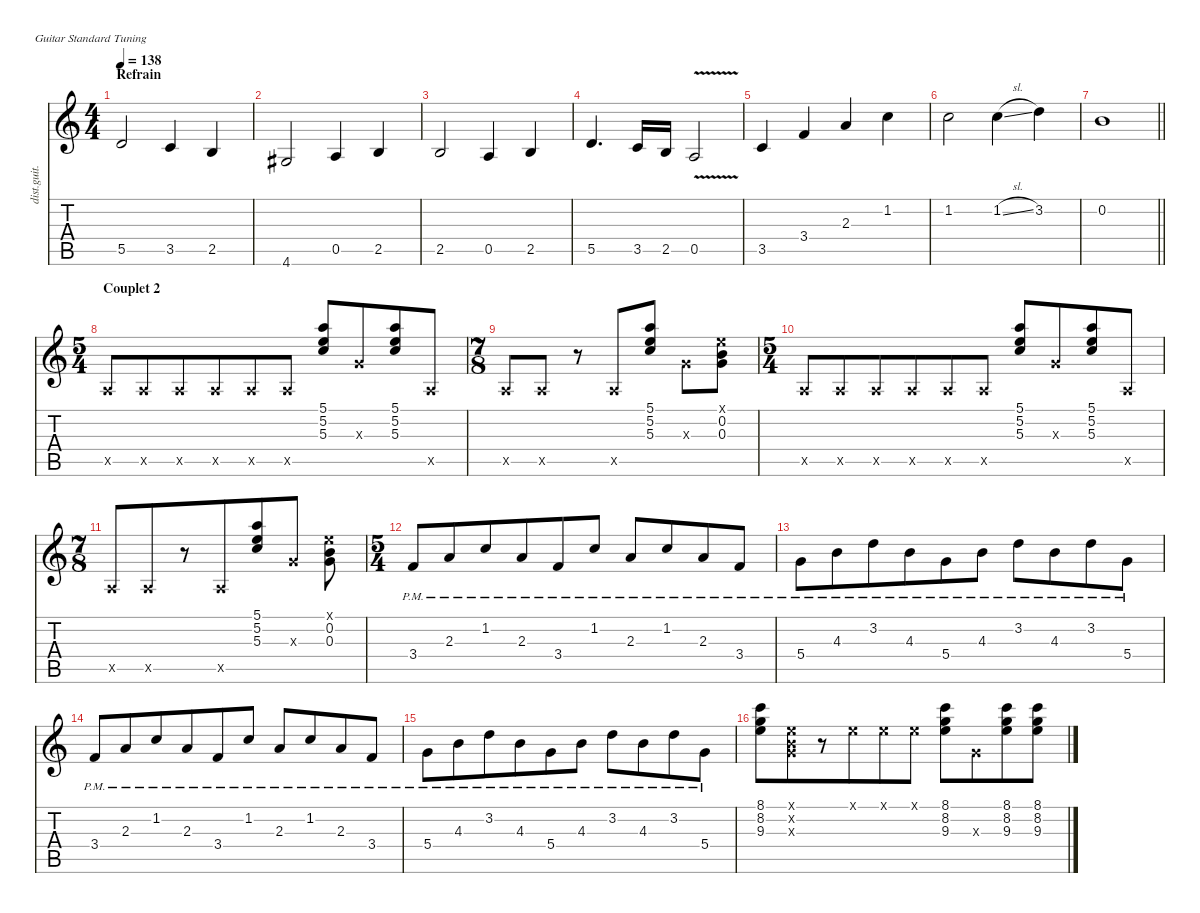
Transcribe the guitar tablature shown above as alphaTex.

\defaultSystemsLayout 4
\hideDynamics
\bracketExtendMode nobrackets
\track ("Sylvain" "dist.guit.") {instrument distortionguitar}
\staff {score tabs}
\tuning (E4 B3 G3 D3 A2 E2)
\ts (4 4)
\beaming (8 2 2 2 2)
\section ("" "Refrain")
\tempo 138
\clef g2
\ks aminor
5.5.2{dy f beam Up} 3.5.4{beam Up} 2.5.4{beam Up} |
4.6{acc #}.2{beam Up} 0.5.4{beam Up} 2.5.4{beam Up} |
2.5.2{beam Up} 0.5.4{beam Up} 2.5.4{beam Up} |
5.5.4{d beam Up} 3.5.16{beam Up} 2.5.16{beam Up} 0.5{v}.2{beam Up} |
3.5.4{beam Up} 3.4.4{beam Up} 2.3.4{beam Up} 1.2.4{beam Down} |
1.2.2{beam Down} 1.2{sl}.4{beam Down} 3.2.4{beam Down} |
\barLineRight lightlight
0.2.1{beam Down} |
\ts (5 4)
\beaming (8 6 4)
\section ("" "Couplet 2")
0.5{x}.8{beam Up} 0.5{x}.8{beam Up} 0.5{x}.8{beam Up} 0.5{x}.8{beam Up} 0.5{x}.8{beam Up} 0.5{x}.8{beam Up} (5.3 5.2 5.1).8{beam Up} 0.3{x}.8{beam Up} (5.3 5.1 5.2).8{beam Up} 0.5{x}.8{beam Up} |
\ts (7 8)
\beaming (8 3 2 2)
0.5{x}.8{beam Up} 0.5{x}.8{beam Up} r.8{beam Up} 0.5{x}.8{beam Up} (5.3 5.2 5.1).8{beam Up} 0.3{x}.8{beam Down} (0.3 0.1{x} 0.2).8{beam Down} |
\ts (5 4)
\beaming (8 6 4)
0.5{x}.8{beam Up} 0.5{x}.8{beam Up} 0.5{x}.8{beam Up} 0.5{x}.8{beam Up} 0.5{x}.8{beam Up} 0.5{x}.8{beam Up} (5.3 5.2 5.1).8{beam Up} 0.3{x}.8{beam Up} (5.3 5.1 5.2).8{beam Up} 0.5{x}.8{beam Up} |
\ts (7 8)
\beaming (8 6 4)
0.5{x}.8{beam Up} 0.5{x}.8{beam Up} r.8{beam Up} 0.5{x}.8{beam Up} (5.3 5.2 5.1).8{beam Up} 0.3{x}.8{beam Up} (0.3 0.1{x} 0.2).8{beam Down} |
\ts (5 4)
\beaming (8 6 4)
3.4{pm}.8{beam Up} 2.3{pm}.8{beam Up} 1.2{pm}.8{beam Up} 2.3{pm}.8{beam Up} 3.4{pm}.8{beam Up} 1.2{pm}.8{beam Up} 2.3{pm}.8{beam Up} 1.2{pm}.8{beam Up} 2.3{pm}.8{beam Up} 3.4{pm}.8{beam Up} |
5.4{pm}.8{beam Down} 4.3{pm}.8{beam Down} 3.2{pm}.8{beam Down} 4.3{pm}.8{beam Down} 5.4{pm}.8{beam Down} 4.3{pm}.8{beam Down} 3.2{pm}.8{beam Down} 4.3{pm}.8{beam Down} 3.2{pm}.8{beam Down} 5.4{pm}.8{beam Down} |
3.4{pm}.8{beam Up} 2.3{pm}.8{beam Up} 1.2{pm}.8{beam Up} 2.3{pm}.8{beam Up} 3.4{pm}.8{beam Up} 1.2{pm}.8{beam Up} 2.3{pm}.8{beam Up} 1.2{pm}.8{beam Up} 2.3{pm}.8{beam Up} 3.4{pm}.8{beam Up} |
5.4{pm}.8{beam Down} 4.3{pm}.8{beam Down} 3.2{pm}.8{beam Down} 4.3{pm}.8{beam Down} 5.4{pm}.8{beam Down} 4.3{pm}.8{beam Down} 3.2{pm}.8{beam Down} 4.3{pm}.8{beam Down} 3.2{pm}.8{beam Down} 5.4{pm}.8{beam Down} |
(8.1 8.2 9.3).8{beam Down} (0.3{x} 0.2{x} 0.1{x}).8{beam Down} r.8{beam Down} 0.1{x}.8{beam Down} 0.1{x}.8{beam Down} 0.1{x}.8{beam Down} (8.1 8.2 9.3).8{beam Down} 0.3{x}.8{beam Down} (9.3 8.2 8.1).8{beam Down} (8.1 8.2 9.3).8{beam Down}
